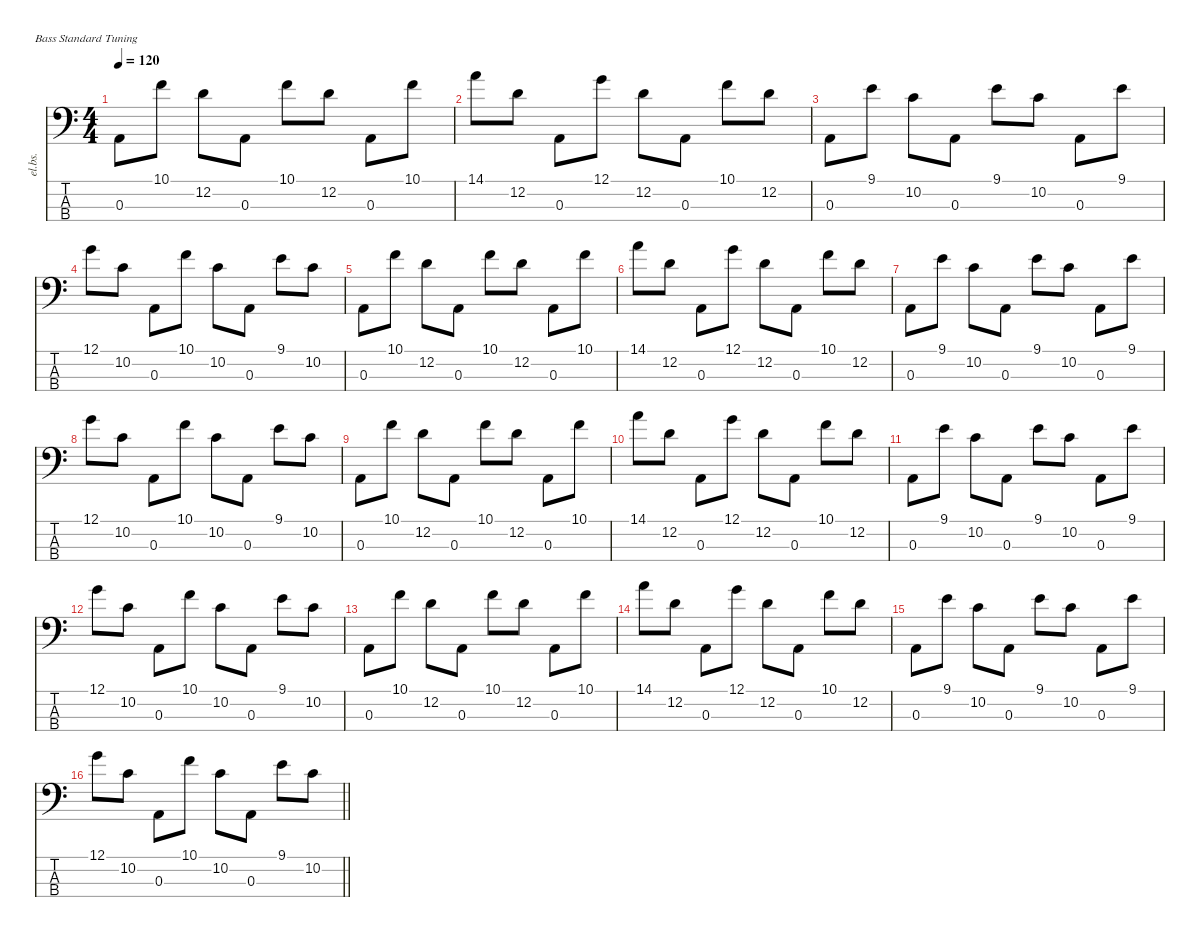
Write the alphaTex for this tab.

\defaultSystemsLayout 4
\hideDynamics
\bracketExtendMode nobrackets
\otherSystemsTrackNameOrientation horizontal
\track ("Jason" "el.bs.") {defaultSystemsLayout 4 instrument electricbassfinger}
\staff {score tabs}
\tuning (G2 D2 A1 E1)
\ts (4 4)
\tempo 120
\clef f4
\ks c
0.3.8{dy f beam Down} 10.1.8{beam Down} 12.2.8{beam Down} 0.3.8{beam Down} 10.1.8{beam Down} 12.2.8{beam Down} 0.3.8{beam Down} 10.1.8{beam Down} |
14.1.8{beam Down} 12.2.8{beam Down} 0.3.8{beam Down} 12.1.8{beam Down} 12.2.8{beam Down} 0.3.8{beam Down} 10.1.8{beam Down} 12.2.8{beam Down} |
0.3.8{beam Down} 9.1.8{beam Down} 10.2.8{beam Down} 0.3.8{beam Down} 9.1.8{beam Down} 10.2.8{beam Down} 0.3.8{beam Down} 9.1.8{beam Down} |
12.1.8{beam Down} 10.2.8{beam Down} 0.3.8{beam Down} 10.1.8{beam Down} 10.2.8{beam Down} 0.3.8{beam Down} 9.1.8{beam Down} 10.2.8{beam Down} |
0.3.8{beam Down} 10.1.8{beam Down} 12.2.8{beam Down} 0.3.8{beam Down} 10.1.8{beam Down} 12.2.8{beam Down} 0.3.8{beam Down} 10.1.8{beam Down} |
14.1.8{beam Down} 12.2.8{beam Down} 0.3.8{beam Down} 12.1.8{beam Down} 12.2.8{beam Down} 0.3.8{beam Down} 10.1.8{beam Down} 12.2.8{beam Down} |
0.3.8{beam Down} 9.1.8{beam Down} 10.2.8{beam Down} 0.3.8{beam Down} 9.1.8{beam Down} 10.2.8{beam Down} 0.3.8{beam Down} 9.1.8{beam Down} |
12.1.8{beam Down} 10.2.8{beam Down} 0.3.8{beam Down} 10.1.8{beam Down} 10.2.8{beam Down} 0.3.8{beam Down} 9.1.8{beam Down} 10.2.8{beam Down} |
0.3.8{beam Down} 10.1.8{beam Down} 12.2.8{beam Down} 0.3.8{beam Down} 10.1.8{beam Down} 12.2.8{beam Down} 0.3.8{beam Down} 10.1.8{beam Down} |
14.1.8{beam Down} 12.2.8{beam Down} 0.3.8{beam Down} 12.1.8{beam Down} 12.2.8{beam Down} 0.3.8{beam Down} 10.1.8{beam Down} 12.2.8{beam Down} |
0.3.8{beam Down} 9.1.8{beam Down} 10.2.8{beam Down} 0.3.8{beam Down} 9.1.8{beam Down} 10.2.8{beam Down} 0.3.8{beam Down} 9.1.8{beam Down} |
12.1.8{beam Down} 10.2.8{beam Down} 0.3.8{beam Down} 10.1.8{beam Down} 10.2.8{beam Down} 0.3.8{beam Down} 9.1.8{beam Down} 10.2.8{beam Down} |
0.3.8{beam Down} 10.1.8{beam Down} 12.2.8{beam Down} 0.3.8{beam Down} 10.1.8{beam Down} 12.2.8{beam Down} 0.3.8{beam Down} 10.1.8{beam Down} |
14.1.8{beam Down} 12.2.8{beam Down} 0.3.8{beam Down} 12.1.8{beam Down} 12.2.8{beam Down} 0.3.8{beam Down} 10.1.8{beam Down} 12.2.8{beam Down} |
0.3.8{beam Down} 9.1.8{beam Down} 10.2.8{beam Down} 0.3.8{beam Down} 9.1.8{beam Down} 10.2.8{beam Down} 0.3.8{beam Down} 9.1.8{beam Down} |
\barLineRight lightlight
12.1.8{beam Down} 10.2.8{beam Down} 0.3.8{beam Down} 10.1.8{beam Down} 10.2.8{beam Down} 0.3.8{beam Down} 9.1.8{beam Down} 10.2.8{beam Down}
